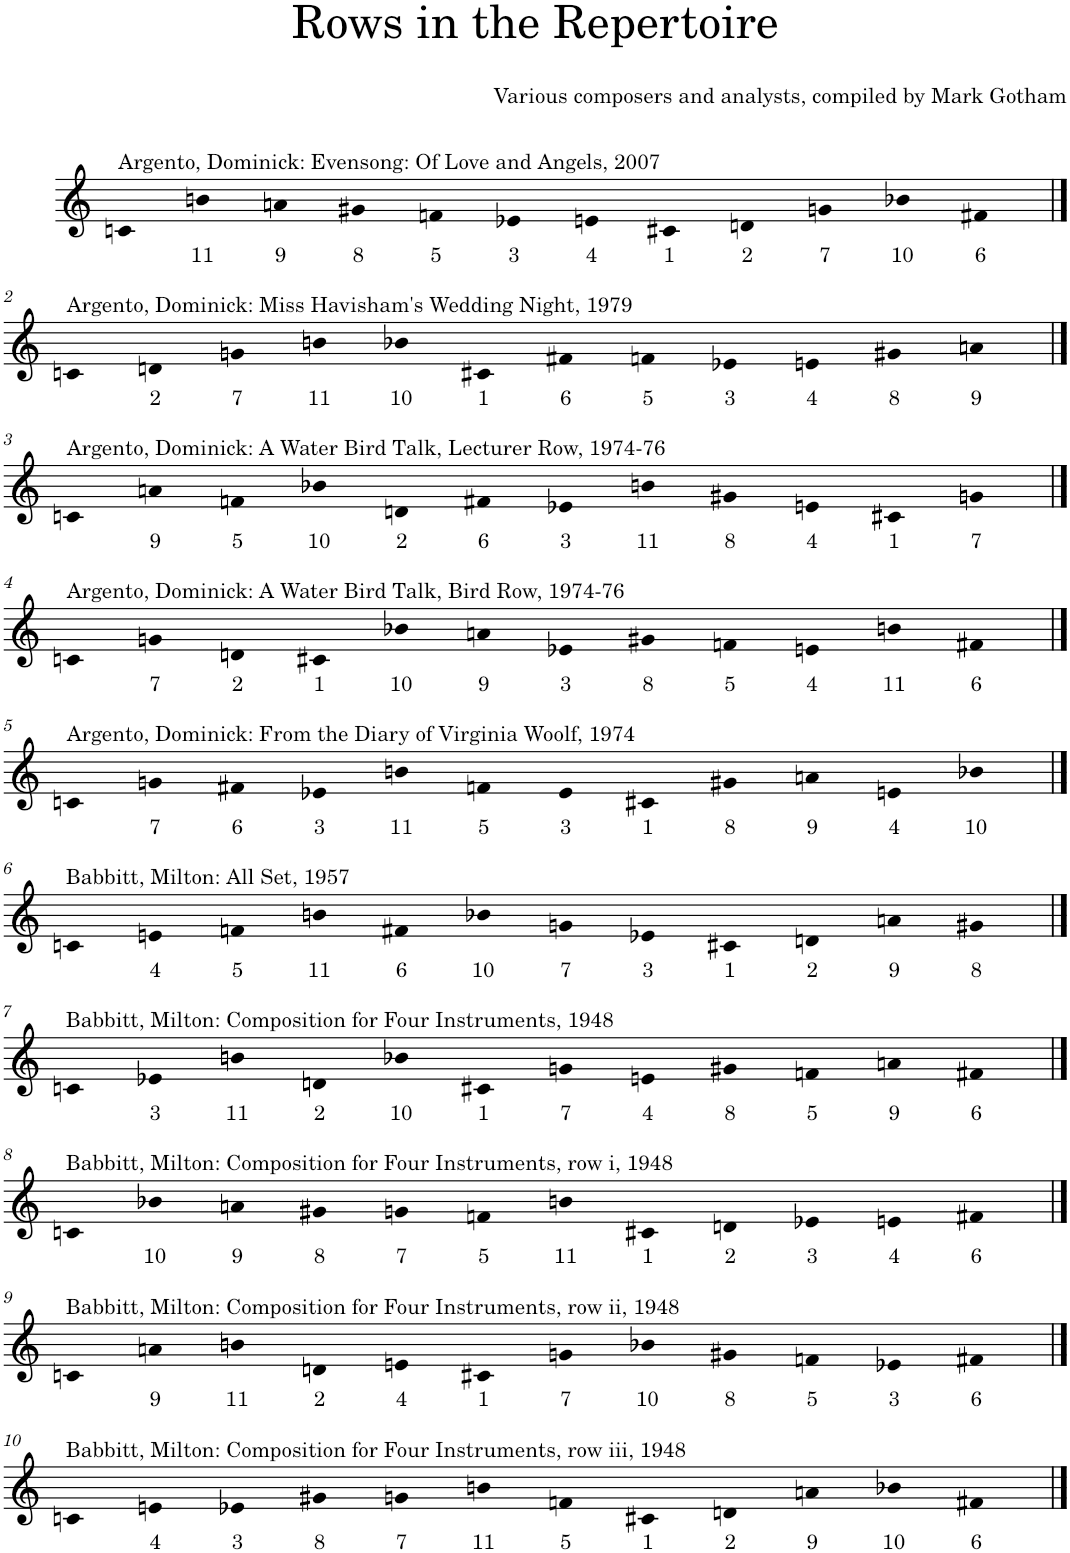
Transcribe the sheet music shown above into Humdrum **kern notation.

**kern	**text
*part1	*part1
*staff1	*staff1
*I"Piano	*
*I'Pno	*
*clefG2	*
*k[]	*
*M12/4	*
=1	=1
!LO:TX:a:t=Argento, Dominick&colon; Evensong&colon; Of Love and Angels, 2007	!
4cn	.
!	!LO:LY:b
4bn	11
!	!LO:LY:b
4an	9
!	!LO:LY:b
4g#X	8
!	!LO:LY:b
4fn	5
!	!LO:LY:b
4e-X	3
!	!LO:LY:b
4en	4
!	!LO:LY:b
4c#X	1
!	!LO:LY:b
4dn	2
!	!LO:LY:b
4gn	7
!	!LO:LY:b
4b-X	10
!	!LO:LY:b
4f#X	6
!!LO:LB:g=z
==2	==2
!LO:TX:a:t=Argento, Dominick&colon; Miss Havisham's Wedding Night, 1979	!
4cn	.
!	!LO:LY:b
4dn	2
!	!LO:LY:b
4gn	7
!	!LO:LY:b
4bn	11
!	!LO:LY:b
4b-X	10
!	!LO:LY:b
4c#X	1
!	!LO:LY:b
4f#X	6
!	!LO:LY:b
4fn	5
!	!LO:LY:b
4e-X	3
!	!LO:LY:b
4en	4
!	!LO:LY:b
4g#X	8
!	!LO:LY:b
4an	9
!!LO:LB:g=z
==3	==3
!LO:TX:a:t=Argento, Dominick&colon; A Water Bird Talk, Lecturer Row, 1974-76	!
4cn	.
!	!LO:LY:b
4an	9
!	!LO:LY:b
4fn	5
!	!LO:LY:b
4b-X	10
!	!LO:LY:b
4dn	2
!	!LO:LY:b
4f#X	6
!	!LO:LY:b
4e-X	3
!	!LO:LY:b
4bn	11
!	!LO:LY:b
4g#X	8
!	!LO:LY:b
4en	4
!	!LO:LY:b
4c#X	1
!	!LO:LY:b
4gn	7
!!LO:LB:g=z
==4	==4
!LO:TX:a:t=Argento, Dominick&colon; A Water Bird Talk, Bird Row, 1974-76	!
4cn	.
!	!LO:LY:b
4gn	7
!	!LO:LY:b
4dn	2
!	!LO:LY:b
4c#X	1
!	!LO:LY:b
4b-X	10
!	!LO:LY:b
4an	9
!	!LO:LY:b
4e-X	3
!	!LO:LY:b
4g#X	8
!	!LO:LY:b
4fn	5
!	!LO:LY:b
4en	4
!	!LO:LY:b
4bn	11
!	!LO:LY:b
4f#X	6
!!LO:LB:g=z
==5	==5
!LO:TX:a:t=Argento, Dominick&colon; From the Diary of Virginia Woolf, 1974	!
4cn	.
!	!LO:LY:b
4gn	7
!	!LO:LY:b
4f#X	6
!	!LO:LY:b
4e-X	3
!	!LO:LY:b
4bn	11
!	!LO:LY:b
4fn	5
!	!LO:LY:b
4e-	3
!	!LO:LY:b
4c#X	1
!	!LO:LY:b
4g#X	8
!	!LO:LY:b
4an	9
!	!LO:LY:b
4en	4
!	!LO:LY:b
4b-X	10
!!LO:LB:g=z
==6	==6
!LO:TX:a:t=Babbitt, Milton&colon; All Set, 1957	!
4cn	.
!	!LO:LY:b
4en	4
!	!LO:LY:b
4fn	5
!	!LO:LY:b
4bn	11
!	!LO:LY:b
4f#X	6
!	!LO:LY:b
4b-X	10
!	!LO:LY:b
4gn	7
!	!LO:LY:b
4e-X	3
!	!LO:LY:b
4c#X	1
!	!LO:LY:b
4dn	2
!	!LO:LY:b
4an	9
!	!LO:LY:b
4g#X	8
!!LO:LB:g=z
==7	==7
!LO:TX:a:t=Babbitt, Milton&colon; Composition for Four Instruments, 1948	!
4cn	.
!	!LO:LY:b
4e-X	3
!	!LO:LY:b
4bn	11
!	!LO:LY:b
4dn	2
!	!LO:LY:b
4b-X	10
!	!LO:LY:b
4c#X	1
!	!LO:LY:b
4gn	7
!	!LO:LY:b
4en	4
!	!LO:LY:b
4g#X	8
!	!LO:LY:b
4fn	5
!	!LO:LY:b
4an	9
!	!LO:LY:b
4f#X	6
!!LO:LB:g=z
==8	==8
!LO:TX:a:t=Babbitt, Milton&colon; Composition for Four Instruments, row i, 1948	!
4cn	.
!	!LO:LY:b
4b-X	10
!	!LO:LY:b
4an	9
!	!LO:LY:b
4g#X	8
!	!LO:LY:b
4gn	7
!	!LO:LY:b
4fn	5
!	!LO:LY:b
4bn	11
!	!LO:LY:b
4c#X	1
!	!LO:LY:b
4dn	2
!	!LO:LY:b
4e-X	3
!	!LO:LY:b
4en	4
!	!LO:LY:b
4f#X	6
!!LO:LB:g=z
==9	==9
!LO:TX:a:t=Babbitt, Milton&colon; Composition for Four Instruments, row ii, 1948	!
4cn	.
!	!LO:LY:b
4an	9
!	!LO:LY:b
4bn	11
!	!LO:LY:b
4dn	2
!	!LO:LY:b
4en	4
!	!LO:LY:b
4c#X	1
!	!LO:LY:b
4gn	7
!	!LO:LY:b
4b-X	10
!	!LO:LY:b
4g#X	8
!	!LO:LY:b
4fn	5
!	!LO:LY:b
4e-X	3
!	!LO:LY:b
4f#X	6
!!LO:LB:g=z
==10	==10
!LO:TX:a:t=Babbitt, Milton&colon; Composition for Four Instruments, row iii, 1948	!
4cn	.
!	!LO:LY:b
4en	4
!	!LO:LY:b
4e-X	3
!	!LO:LY:b
4g#X	8
!	!LO:LY:b
4gn	7
!	!LO:LY:b
4bn	11
!	!LO:LY:b
4fn	5
!	!LO:LY:b
4c#X	1
!	!LO:LY:b
4dn	2
!	!LO:LY:b
4an	9
!	!LO:LY:b
4b-X	10
!	!LO:LY:b
4f#X	6
==	==
*-	*-
